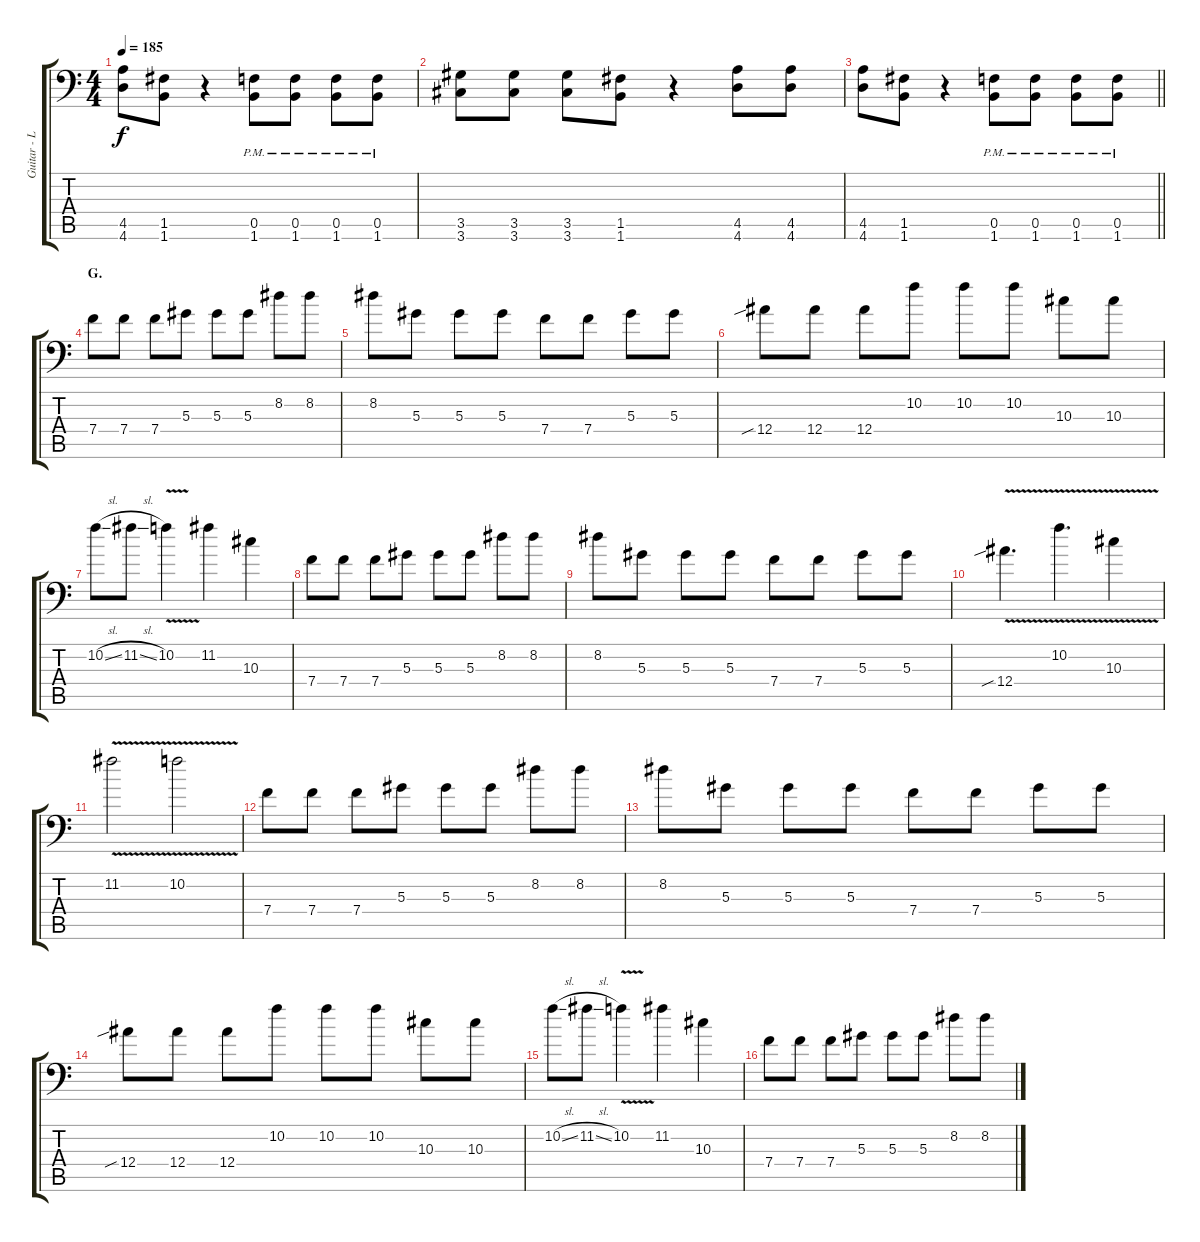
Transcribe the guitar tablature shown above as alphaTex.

\track ("Guitar - Left" "Guitar - L") {instrument distortionguitar}
\staff {score tabs}
\tuning (C4 G3 Eb3 Bb2 F2 Bb1) {hide}
\ts (4 4)
\tempo 185
\clef f4
\ks c
(4.5 4.6).8{dy f} (1.5 1.6).8 r.4 (0.5{pm} 1.6{pm}).8 (0.5{pm} 1.6{pm}).8 (0.5{pm} 1.6{pm}).8 (0.5{pm} 1.6{pm}).8 |
(3.5 3.6).8 (3.5 3.6).8 (3.5 3.6).8 (1.5 1.6).8 r.4 (4.5 4.6).8 (4.5 4.6).8 |
\barLineRight lightlight
(4.5 4.6).8 (1.5 1.6).8 r.4 (0.5{pm} 1.6{pm}).8 (0.5{pm} 1.6{pm}).8 (0.5{pm} 1.6{pm}).8 (0.5{pm} 1.6{pm}).8 |
\section ("" "G.")
7.4.8 7.4.8 7.4.8 5.3.8 5.3.8 5.3.8 8.2.8 8.2.8 |
8.2.8 5.3.8 5.3.8 5.3.8 7.4.8 7.4.8 5.3.8 5.3.8 |
12.4{sib}.8 12.4.8 12.4.8 10.2.8 10.2.8 10.2.8 10.3.8 10.3.8 |
10.2{sl}.8 11.2{sl}.8 10.2{v}.4 11.2.4 10.3.4 |
7.4.8 7.4.8 7.4.8 5.3.8 5.3.8 5.3.8 8.2.8 8.2.8 |
8.2.8 5.3.8 5.3.8 5.3.8 7.4.8 7.4.8 5.3.8 5.3.8 |
12.4{v sib}.4{d} 10.2{v}.4{d} 10.3{v}.4 |
11.2{v}.2 10.2{v}.2 |
7.4.8 7.4.8 7.4.8 5.3.8 5.3.8 5.3.8 8.2.8 8.2.8 |
8.2.8 5.3.8 5.3.8 5.3.8 7.4.8 7.4.8 5.3.8 5.3.8 |
12.4{sib}.8 12.4.8 12.4.8 10.2.8 10.2.8 10.2.8 10.3.8 10.3.8 |
10.2{sl}.8 11.2{sl}.8 10.2{v}.4 11.2.4 10.3.4 |
7.4.8 7.4.8 7.4.8 5.3.8 5.3.8 5.3.8 8.2.8 8.2.8
